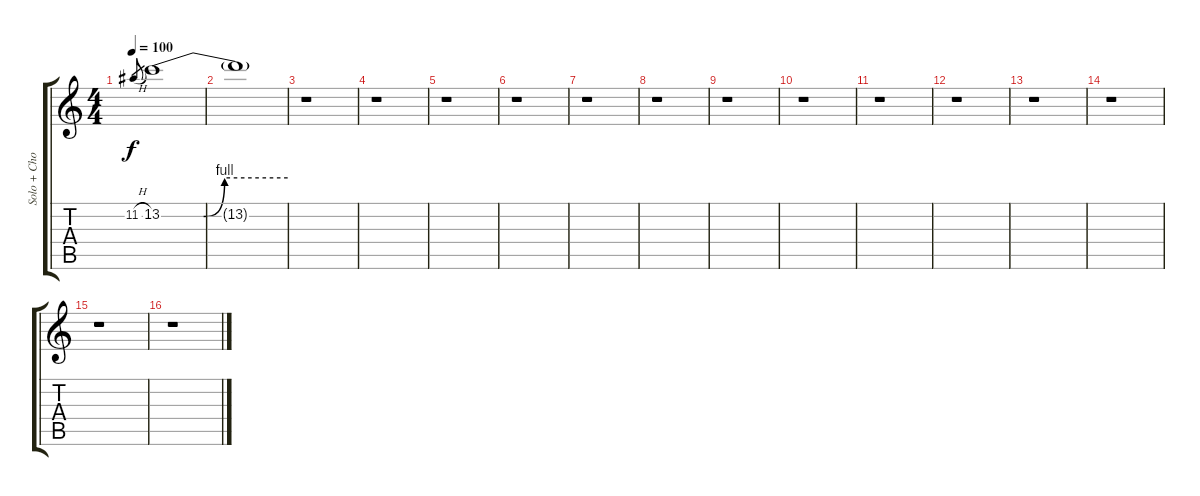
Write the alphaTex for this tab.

\track ("Solo + Chorus" "Solo + Cho") {instrument distortionguitar}
\staff {score tabs}
\tuning (E4 B3 G3 D3 A2 E2) {hide}
\ts (4 4)
\tempo 100
\clef g2
\ks c
11.2{h}.8{gr dy f} 13.2{be (custom 0 0 20 0 30 4 60 4)}.1 |
13.2{t}.1 |
r.1 |
r.1 |
r.1 |
r.1 |
r.1 |
r.1 |
r.1 |
r.1 |
r.1 |
r.1 |
r.1 |
r.1 |
r.1 |
r.1
